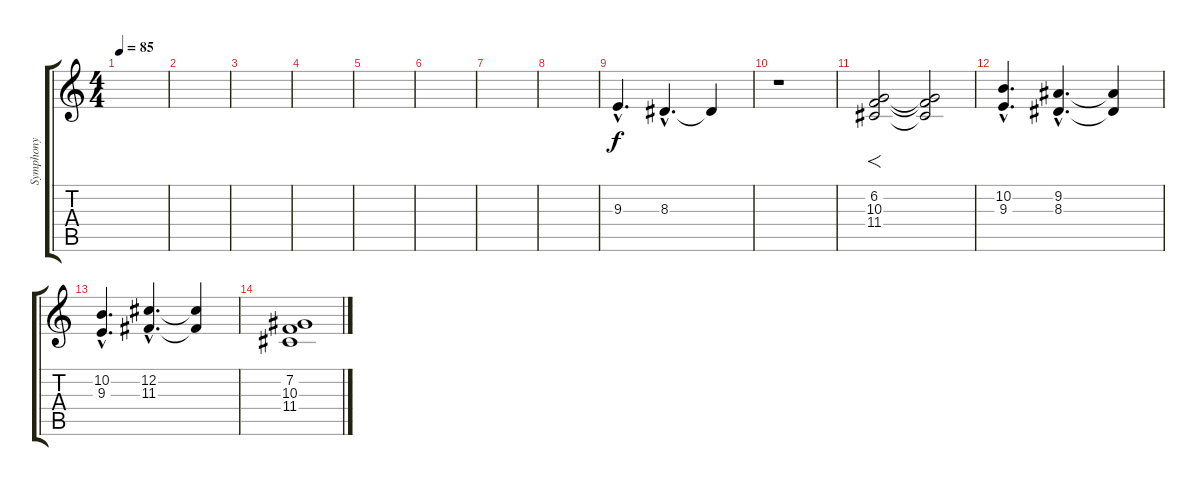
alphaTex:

\track ("Symphony" "Symphony") {instrument stringensemble1}
\staff {score tabs}
\tuning (Gb4 Db4 G3 D3 A2 E2) {hide}
\ts (4 4)
\tempo 85
\clef g2
\ks c
|
|
|
|
|
|
|
|
9.3{hac}.4{d} 8.3{hac}.4{d} 8.3{t}.4 |
r.1 |
(6.2 10.3 11.4).2{f} (6.2{t} 10.3{t} 11.4{t}).2 |
(10.2{hac} 9.3{hac}).4{d} (9.2{hac} 8.3{hac}).4{d} (9.2{t} 8.3{t}).4 |
(10.2{hac} 9.3{hac}).4{d} (12.2{hac} 11.3{hac}).4{d} (12.2{t} 11.3{t}).4 |
(7.2 10.3 11.4).1
